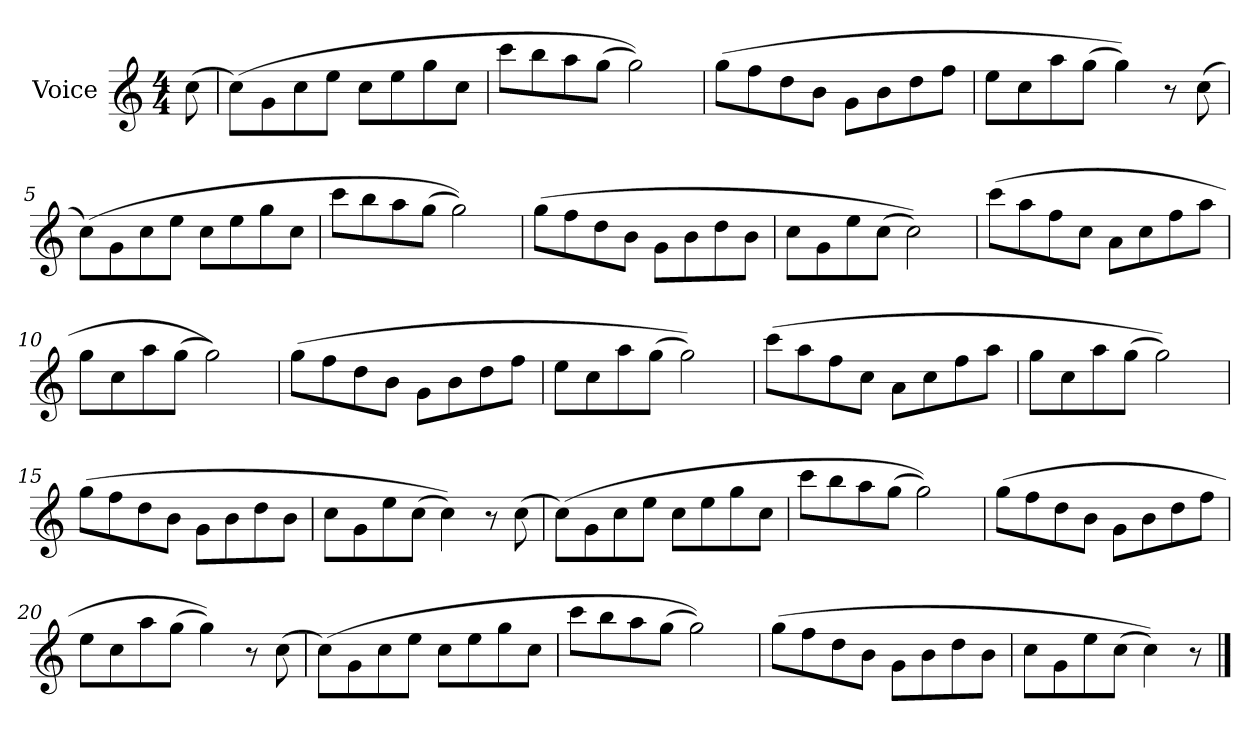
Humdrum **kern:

**kern
*part1
*staff1
*I"Voice
*I'Vo.
*clefG2
*k[]
*C:
*M4/4
=
(8cc\
=1
(8cc\L)
8g\
8cc\
8ee\J
8cc\L
8ee\
8gg\
8cc\J
=2
8ccc\L
8bb\
8aa\
(8gg\J
2gg\))
=3
(8gg\L
8ff\
8dd\
8b\J
8g\L
8b\
8dd\
8ff\J
=4
8ee\L
8cc\
8aa\
(8gg\J
4gg\))
8r
(8cc\
!!LO:LB:g=z
=5
(8cc\L)
8g\
8cc\
8ee\J
8cc\L
8ee\
8gg\
8cc\J
=6
8ccc\L
8bb\
8aa\
(8gg\J
2gg\))
=7
(8gg\L
8ff\
8dd\
8b\J
8g\L
8b\
8dd\
8b\J
=8
8cc\L
8g\
8ee\
(8cc\J
2cc\))
!!LO:LB:g=z
=9
(8ccc\L
8aa\
8ff\
8cc\J
8a\L
8cc\
8ff\
8aa\J
=10
8gg\L
8cc\
8aa\
(8gg\J
2gg\))
=11
(8gg\L
8ff\
8dd\
8b\J
8g\L
8b\
8dd\
8ff\J
=12
8ee\L
8cc\
8aa\
(8gg\J
2gg\))
!!LO:LB:g=z
=13
(8ccc\L
8aa\
8ff\
8cc\J
8a\L
8cc\
8ff\
8aa\J
=14
8gg\L
8cc\
8aa\
(8gg\J
2gg\))
=15
(8gg\L
8ff\
8dd\
8b\J
8g\L
8b\
8dd\
8b\J
=16
8cc\L
8g\
8ee\
(8cc\J
4cc\))
8r
(8cc\
!!LO:LB:g=z
=17
(8cc\L)
8g\
8cc\
8ee\J
8cc\L
8ee\
8gg\
8cc\J
=18
8ccc\L
8bb\
8aa\
(8gg\J
2gg\))
=19
(8gg\L
8ff\
8dd\
8b\J
8g\L
8b\
8dd\
8ff\J
=20
8ee\L
8cc\
8aa\
(8gg\J
4gg\))
8r
(8cc\
!!LO:LB:g=z
=21
(8cc\L)
8g\
8cc\
8ee\J
8cc\L
8ee\
8gg\
8cc\J
=22
8ccc\L
8bb\
8aa\
(8gg\J
2gg\))
=23
(8gg\L
8ff\
8dd\
8b\J
8g\L
8b\
8dd\
8b\J
=24
8cc\L
8g\
8ee\
(8cc\J
4cc\))
8r
==
*-
